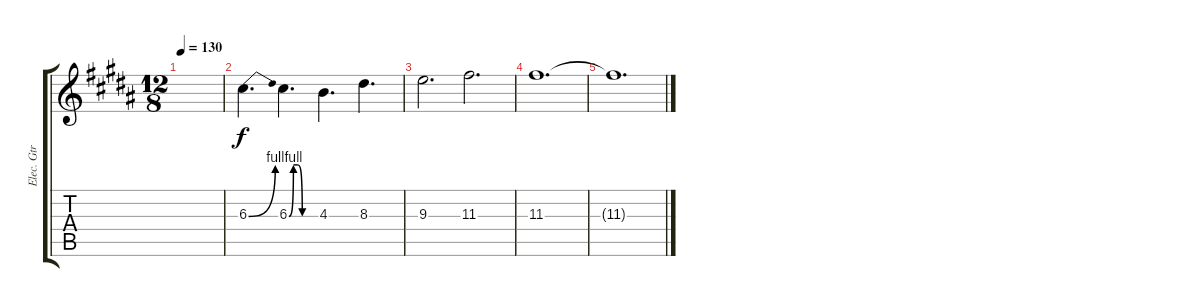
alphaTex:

\track ("Elec. Gtr 8" "Elec. Gtr ") {instrument distortionguitar}
\staff {score tabs}
\tuning (E4 B3 G3 D3 A2 E2) {hide}
\ts (12 8)
\tempo 130
\clef g2
\ks b
|
6.3{be (bend 0 0 60 4)}.4{d} 6.3{be (custom 0 0 10 4 20 4 30 0 60 0)}.4{d} 4.3.4{d} 8.3.4{d} |
9.3.2{d} 11.3.2{d} |
11.3.1{d} |
11.3{t}.1{d}
